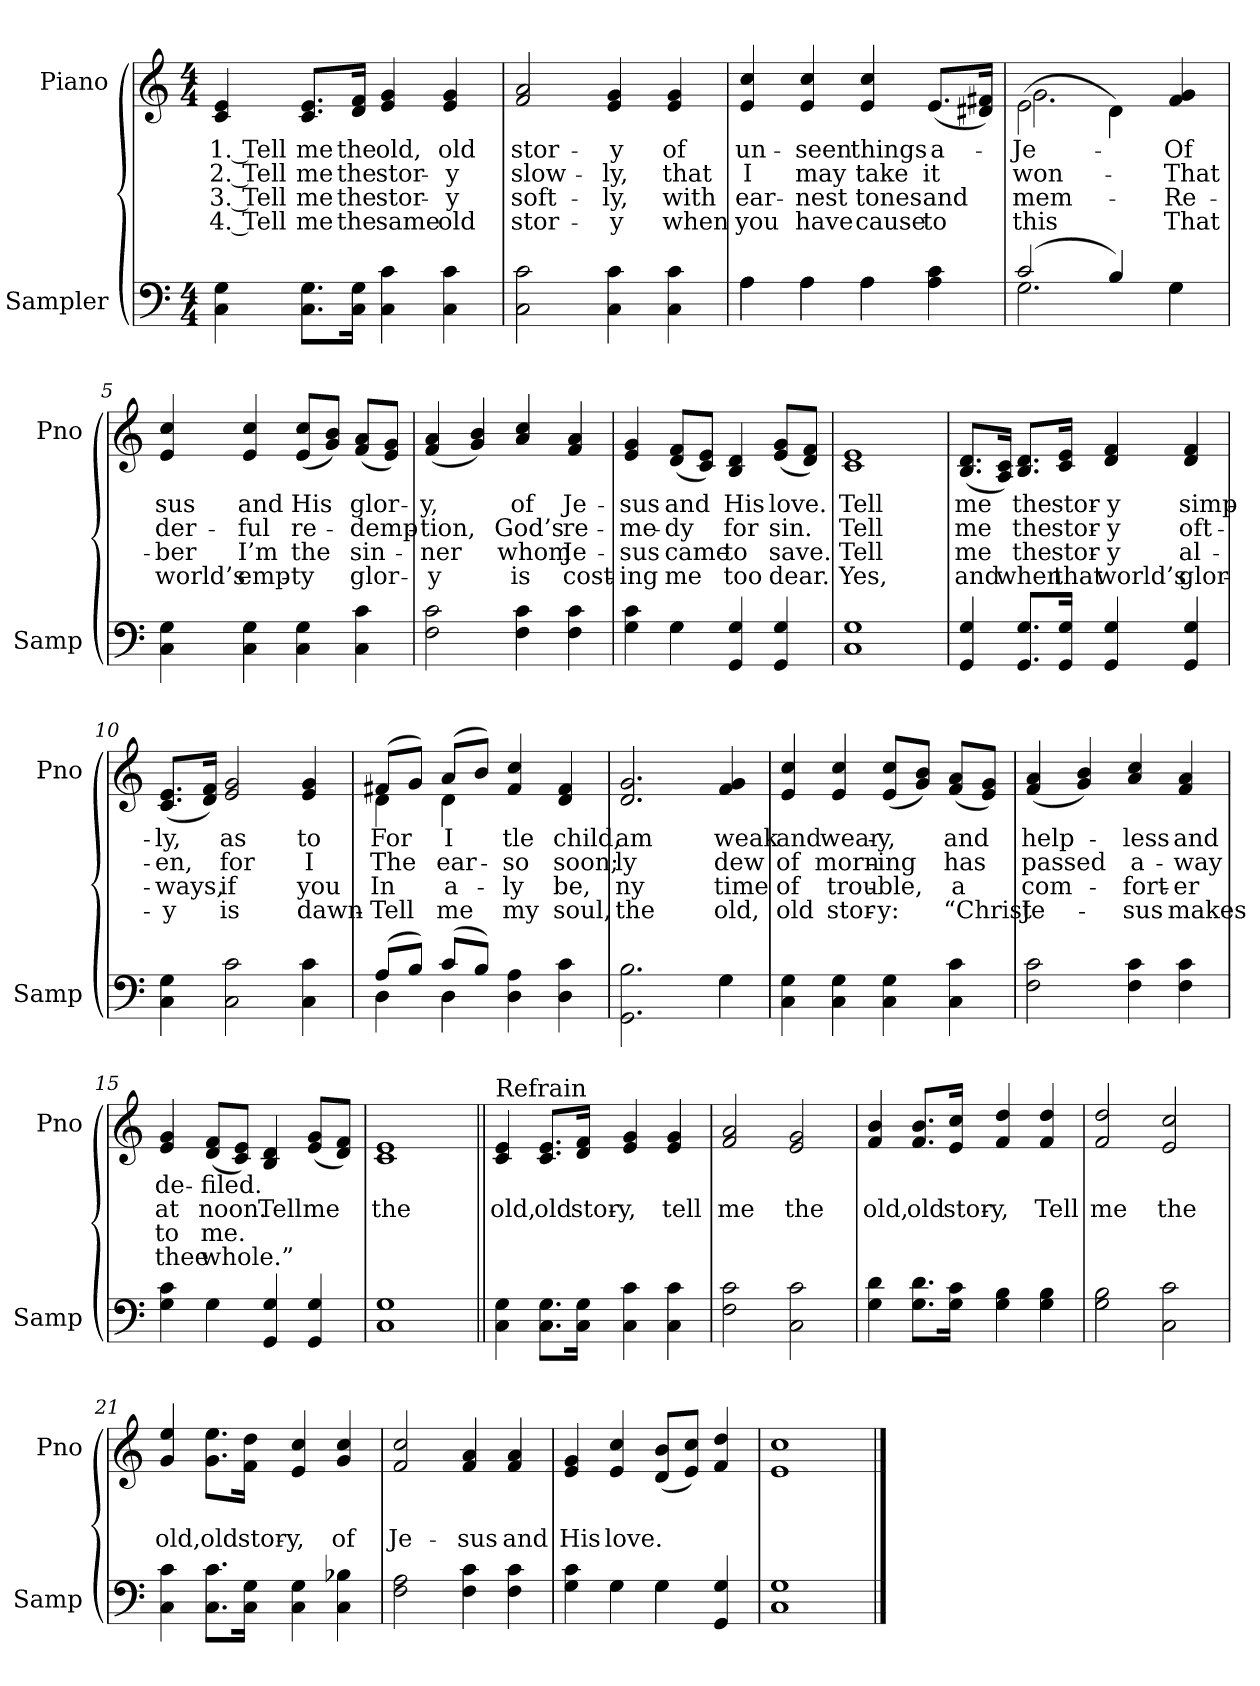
**kern	**kern	**text	**text	**text	**text
*part2	*part1	*part1	*part1	*part1	*part1
*staff2	*staff1	*staff1	*staff1	*staff1	*staff1
*I"Sampler	*I"Piano	*	*	*	*
*I'Samp	*I'Pno	*	*	*	*
*clefF4	*clefG2	*	*	*	*
*M4/4	*M4/4	*	*	*	*
=1	=1	=1	=1	=1	=1
4C\ 4G\	4c/ 4e/	1. Tell	2. Tell	3. Tell	4. Tell
8.C\ 8.G\L	8.c/ 8.e/L	me	me	me	me
16C\ 16G\Jk	16d/ 16f/Jk	the	the	the	the
4C\ 4c\	4e/ 4g/	old,	stor-	stor-	same
4C\ 4c\	4e/ 4g/	old	-y	-y	old
=2	=2	=2	=2	=2	=2
2C\ 2c\	2f/ 2a/	stor-	slow-	soft-	stor-
4C\ 4c\	4e/ 4g/	-y	-ly,	-ly,	-y
4C\ 4c\	4e/ 4g/	of	that	with	when
=3	=3	=3	=3	=3	=3
*^	*	*	*	*	*
4A\	4A	4e/ 4cc/	un-	I	ear-	you
4A\	4A	4e/ 4cc/	-seen	may	-nest	have
4A\	4A	4e/ 4cc/	things	take	tones	cause
4A\ 4c\	4ryy	(8.e/L	a-	it	and	to
.	.	16d#X/ 16f#X/Jk)	.	.	.	.
=4	=4	=4	=4	=4	=4	=4
*	*	*^	*	*	*	*
(2c/	2.G	(2e\	2.g	Je-	won-	-mem-	this
4B/)	.	4d\)	.	.	.	.	.
4G\	4G	4f/ 4g/	4ryy	Of	That	Re-	That
*v	*v	*	*	*	*	*	*
*	*v	*v	*	*	*	*
=5	=5	=5	=5	=5	=5
4C\ 4G\	4e/ 4cc/	-sus	-der-	-ber	world’s
4C\ 4G\	4e/ 4cc/	and	-ful	I’m	emp-
4C\ 4G\	(8e/ 8cc/L	His	re-	the	-ty
.	8g/ 8b/J)	.	.	.	.
4C\ 4c\	(8f/ 8a/L	glor-	-demp-	sin-	glor-
.	8e/ 8g/J)	.	.	.	.
=6	=6	=6	=6	=6	=6
2F\ 2c\	(4f/ 4a/	-y,	-tion,	-ner	-y
.	4g/ 4b/)	.	.	.	.
4F\ 4c\	4a/ 4cc/	of	God’s	whom	is
4F\ 4c\	4f/ 4a/	Je-	re-	Je-	cost-
=7	=7	=7	=7	=7	=7
*^	*	*	*	*	*
4G\ 4c\	4ryy	4e/ 4g/	-sus	-me-	-sus	-ing
4G\	4G	(8d/ 8f/L	and	-dy	came	me
.	.	8c/ 8e/J)	.	.	.	.
4GG/ 4G/	2ryy	4B/ 4d/	His	for	to	too
4GG/ 4G/	.	(8e/ 8g/L	love.	sin.	save.	dear.
.	.	8d/ 8f/J)	.	.	.	.
*v	*v	*	*	*	*	*
=8	=8	=8	=8	=8	=8
1C\ 1G\	1c/ 1e/	Tell	Tell	Tell	Yes,
=9	=9	=9	=9	=9	=9
4GG/ 4G/	(8.B/ 8.d/L	me	me	me	and
.	16A/ 16c/Jk)	.	.	.	.
8.GG/ 8.G/L	8.B/ 8.d/L	the	the	the	when
16GG/ 16G/Jk	16c/ 16e/Jk	stor-	stor-	stor-	that
4GG/ 4G/	4d/ 4f/	-y	-y	-y	world’s
4GG/ 4G/	4d/ 4f/	simp-	oft-	al-	glor-
=10	=10	=10	=10	=10	=10
4C\ 4G\	(8.c/ 8.e/L	-ly,	-en,	-ways,	-y
.	16d/ 16f/Jk)	.	.	.	.
2C\ 2c\	2e/ 2g/	as	for	if	is
4C\ 4c\	4e/ 4g/	to	I	you	dawn-
=11	=11	=11	=11	=11	=11
*^	*^	*	*	*	*
(8A/L	4D	(8f#X/L	4d	For	The	In	Tell
8B/J)	.	8g/J)	.	.	.	.	.
(8c/L	4D	(8a/L	4d	I	ear-	a-	me
8B/J)	.	8b/J)	.	.	.	.	.
4D\ 4A\	2ryy	4f#/ 4cc/	2ryy	-tle	so	-ly	my
4D\ 4c\	.	4d/ 4f#/	.	child,	soon;	be,	soul,
*	*	*v	*v	*	*	*	*
=12	=12	=12	=12	=12	=12	=12
2.GG\ 2.B\	2.ryy	2.d/ 2.g/	am	-ly	-ny	the
4G\	4G	4f/ 4g/	weak	dew	time	old,
*v	*v	*	*	*	*	*
=13	=13	=13	=13	=13	=13
4C\ 4G\	4e/ 4cc/	and	of	of	old
4C\ 4G\	4e/ 4cc/	wear-	morn-	trou-	stor-
4C\ 4G\	(8e/ 8cc/L	-y,	-ing	-ble,	-y:
.	8g/ 8b/J)	.	.	.	.
4C\ 4c\	(8f/ 8a/L	and	has	a	“Christ
.	8e/ 8g/J)	.	.	.	.
=14	=14	=14	=14	=14	=14
2F\ 2c\	(4f/ 4a/	help-	passed	com-	Je-
.	4g/ 4b/)	.	.	.	.
4F\ 4c\	4a/ 4cc/	-less	a-	-fort-	-sus
4F\ 4c\	4f/ 4a/	and	-way	-er	makes
=15	=15	=15	=15	=15	=15
4G\ 4c\	4e/ 4g/	de-	at	to	thee
4G\	(8d/ 8f/L	-filed.	noon.	me.	whole.”
.	8c/ 8e/J)	.	.	.	.
4GG/ 4G/	4B/ 4d/	.	Tell	.	.
4GG/ 4G/	(8e/ 8g/L	.	me	.	.
.	8d/ 8f/J)	.	.	.	.
=16	=16	=16	=16	=16	=16
1C\ 1G\	1c/ 1e/	.	the	.	.
=17||	=17||	=17||	=17||	=17||	=17||
!	!LO:TX:t=Refrain	!	!	!	!
4C\ 4G\	4c/ 4e/	.	old,	.	.
8.C\ 8.G\L	8.c/ 8.e/L	.	old	.	.
16C\ 16G\Jk	16d/ 16f/Jk	.	stor-	.	.
4C\ 4c\	4e/ 4g/	.	-y,	.	.
4C\ 4c\	4e/ 4g/	.	tell	.	.
=18	=18	=18	=18	=18	=18
2F\ 2c\	2f/ 2a/	.	me	.	.
2C\ 2c\	2e/ 2g/	.	the	.	.
=19	=19	=19	=19	=19	=19
4G\ 4d\	4f/ 4b/	.	old,	.	.
8.G\ 8.d\L	8.f/ 8.b/L	.	old	.	.
16G\ 16c\Jk	16e/ 16cc/Jk	.	stor-	.	.
4G\ 4B\	4f/ 4dd/	.	-y,	.	.
4G\ 4B\	4f/ 4dd/	.	Tell	.	.
=20	=20	=20	=20	=20	=20
2G\ 2B\	2f/ 2dd/	.	me	.	.
2C\ 2c\	2e/ 2cc/	.	the	.	.
=21	=21	=21	=21	=21	=21
4C\ 4c\	4g/ 4ee/	.	old,	.	.
8.C\ 8.c\L	8.g\ 8.ee\L	.	old	.	.
16C\ 16G\Jk	16f\ 16dd\Jk	.	stor-	.	.
4C\ 4G\	4e/ 4cc/	.	-y,	.	.
4C\ 4B-X\	4g/ 4cc/	.	of	.	.
=22	=22	=22	=22	=22	=22
2F\ 2A\	2f/ 2cc/	.	Je-	.	.
4F\ 4c\	4f/ 4a/	.	-sus	.	.
4F\ 4c\	4f/ 4a/	.	and	.	.
=23	=23	=23	=23	=23	=23
*^	*	*	*	*	*
4G\ 4c\	4ryy	4e/ 4g/	.	His	.	.
4G\	4G	4e/ 4cc/	.	love.	.	.
4G\	4G	(8d/ 8b/L	.	.	.	.
.	.	8e/ 8cc/J)	.	.	.	.
4GG/ 4G/	4ryy	4f/ 4dd/	.	.	.	.
*v	*v	*	*	*	*	*
=24	=24	=24	=24	=24	=24
1C\ 1G\	1e/ 1cc/	.	.	.	.
==	==	==	==	==	==
*-	*-	*-	*-	*-	*-
